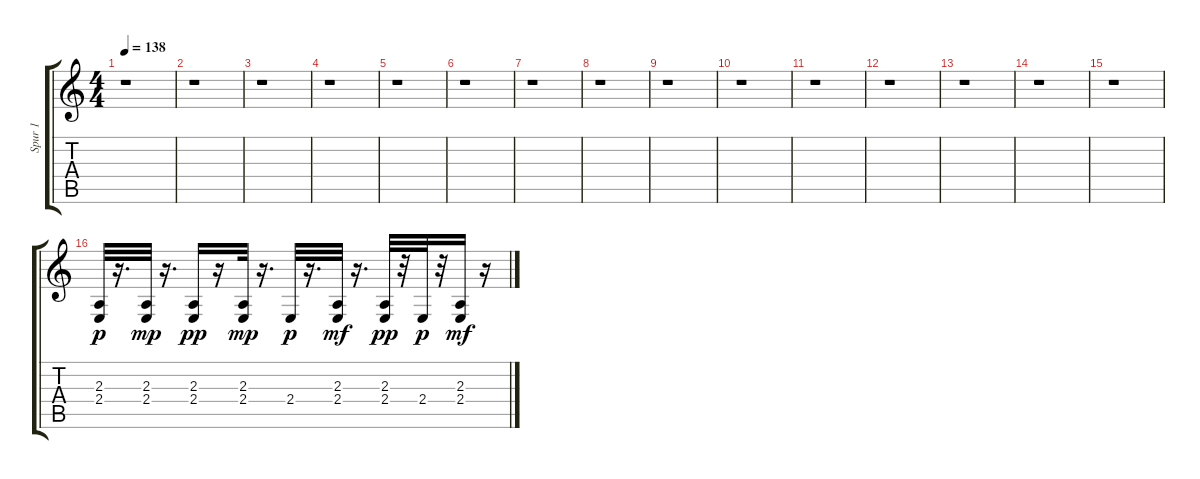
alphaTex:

\track ("Spur 1" "Spur 1") {instrument lead2sawtooth}
\staff {score tabs}
\tuning (E4 B3 G3 D3 A2 E2) {hide}
\ts (4 4)
\tempo 138
\clef g2
\ks c
r.1{dy p} |
r.1 |
r.1 |
r.1 |
r.1 |
r.1 |
r.1 |
r.1 |
r.1 |
r.1 |
r.1 |
r.1 |
r.1 |
r.1 |
r.1 |
(2.3 2.4).32 r.16{d} (2.3 2.4).32{dy mp} r.16{d} (2.3 2.4).16{dy pp} r.16 (2.3 2.4).32{dy mp} r.16{d} 2.4.32{dy p} r.16{d} (2.3 2.4).32{dy mf} r.16{d} (2.3 2.4).32{dy pp} r.32 2.4.32{dy p} r.32 (2.3 2.4).16{dy mf} r.16
